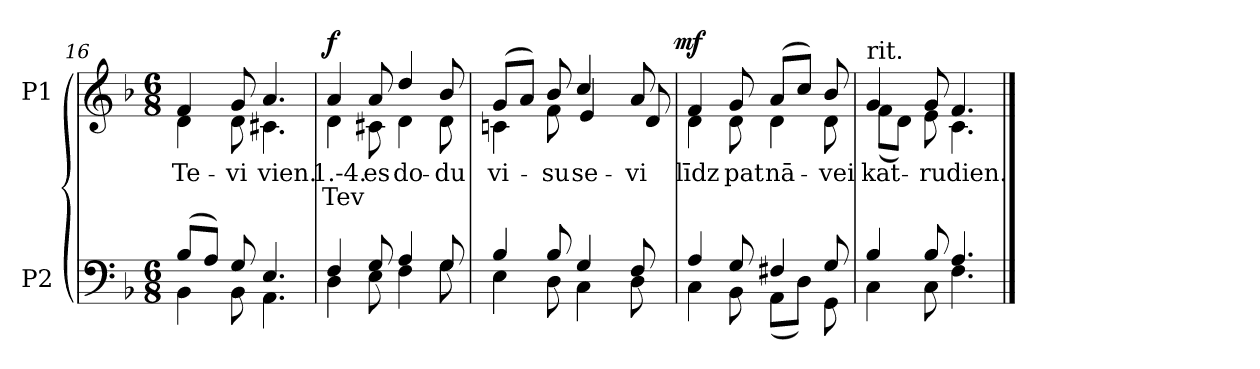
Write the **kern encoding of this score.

**kern	**kern	**text	**text	**dynam
*part2	*part1	*part1	*part1	*part1
*staff2	*staff1	*staff1	*staff1	*staff1
*I"P2	*I"P1	*	*	*
*clefF4	*clefG2	*	*	*
*k[b-]	*k[b-]	*	*	*
*F:	*F:	*	*	*
*M6/8	*M6/8	*	*	*
=16	=16	=16	=16	=16
*^	*	*	*	*
!	!	!	!LO:LY:b:color=#000000	!	!
*	*	*^	*	*	*
(8B-i/L	4BB-i\	4fi/	4di\	Te-	.	.
8Ai/J)	.	.	.	.	.	.
!	!	!	!	!LO:LY:b:color=#000000	!	!
8Gi/	8BB-i\	8gi/	8di\	-vi	.	.
!	!	!	!	!LO:LY:b:color=#000000	!	!
4.Ei/	4.AAi\	4.ai/	4.c#Xi\	vien.	.	.
!!LO:LB:g=z	!!
=17	=17	=17	=17	=17	=17	=17
!	!	!	!	!LO:LY:b:color=#000000	!LO:LY:b:color=#000000	!
4Fi/	4Di\	4ai/	4di\	1.-4.	Tev	f
!	!	!	!	!LO:LY:b:color=#000000	!	!
8Gi/	8Ei\	8ai/	8c#Xi\	es	.	.
!	!	!	!	!LO:LY:b:color=#000000	!	!
4Ai/	4Fi\	4ddi/	4di\	do-	.	.
!	!	!	!	!LO:LY:b:color=#000000	!	!
8Gi/	8Gi\	8b-i/	8di\	-du	.	.
*	*	*v	*v	*	*	*
=18	=18	=18	=18	=18	=18
*	*	*^	*	*	*
!	!	!	!	!LO:LY:b:color=#000000	!	!
*	*	*	*^	*	*	*
4B-i/	4Ei\	(8gi/L	4cni\	2ryy	vi-	.	.
.	.	8ai/J)	.	.	.	.	.
!	!	!	!	!	!LO:LY:b:color=#000000	!	!
8B-i/	8Di\	8b-i/	8fi\	.	-su	.	.
!	!	!	!	!	!LO:LY:b:color=#000000	!	!
4Gi/	4Ci\	4cci/	4ei/	.	se-	.	.
.	.	.	.	8ryy	.	.	.
!	!	!	!	!	!LO:LY:b:color=#000000	!	!
8Fi/	8Di\	8ai/	8di/	16ryy	-vi	.	.
.	.	.	.	32ryy	.	.	.
.	.	.	.	64ryy	.	.	.
.	.	.	.	128...ryy	.	.	.
.	.	.	.	1024ryy	.	.	mf
*	*	*v	*v	*v	*	*	*
=19	=19	=19	=19	=19	=19
*	*	*^	*	*	*
*	*	*	*^	*	*	*
!	!	!	!	!	!LO:LY:b:color=#000000	!	!
*	*	*	*v	*v	*	*	*
4Ai/	4Ci\	4fi/	4di\	līdz	.	.
!	!	!	!	!LO:LY:b:color=#000000	!	!
8Gi/	8BB-i\	8gi/	8di\	pat	.	.
!	!	!	!	!LO:LY:b:color=#000000	!	!
4F#Xi/	(8AAi\L	(8ai/L	4di\	nā-	.	.
.	8Di\J)	8cci/J)	.	.	.	.
!	!	!	!	!LO:LY:b:color=#000000	!	!
8Gi/	8GGi\	8b-i/	8di\	-vei	.	.
=20	=20	=20	=20	=20	=20	=20
!	!	!LO:TX:t=rit.	!	!	!	!
!	!	!	!	!LO:LY:b:color=#000000	!	!
4B-i/	4Ci\	4gi/	(8fi\L	kat-	.	.
.	.	.	8di\J)	.	.	.
!	!	!	!	!LO:LY:b:color=#000000	!	!
8B-i/	8Ci\	8gi/	8ei\	-ru	.	.
!	!	!	!	!LO:LY:b:color=#000000	!	!
4.Ai/	4.Fi\	4.fi/	4.ci\	dien.	.	.
*v	*v	*	*	*	*	*
*	*v	*v	*	*	*
==	==	==	==	==
*-	*-	*-	*-	*-
